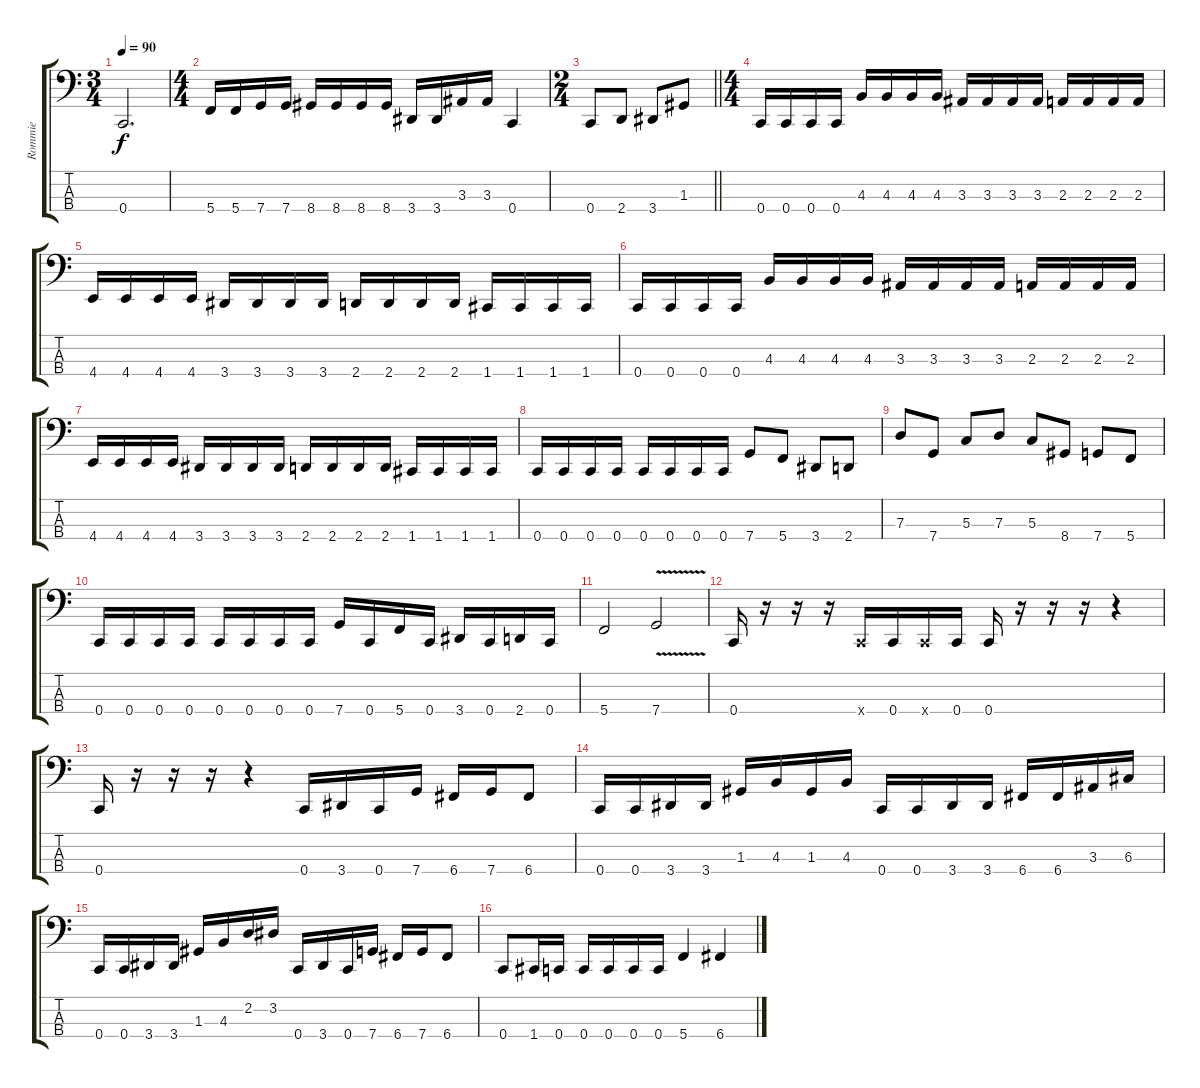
\track ("Rommie" "Rommie") {instrument electricbassfinger}
\staff {score tabs}
\tuning (F2 C2 G1 C1) {hide}
\ts (3 4)
\tempo 90
\clef f4
\ks c
0.4{t}.2{d dy f} |
\ts (4 4)
5.4.16 5.4.16 7.4.16 7.4.16 8.4.16 8.4.16 8.4.16 8.4.16 3.4.16 3.4.16 3.3.16 3.3.16 0.4.4 |
\ts (2 4)
\barLineRight lightlight
0.4.8 2.4.8 3.4.8 1.3.8 |
\ts (4 4)
0.4.16 0.4.16 0.4.16 0.4.16 4.3.16 4.3.16 4.3.16 4.3.16 3.3.16 3.3.16 3.3.16 3.3.16 2.3.16 2.3.16 2.3.16 2.3.16 |
4.4.16 4.4.16 4.4.16 4.4.16 3.4.16 3.4.16 3.4.16 3.4.16 2.4.16 2.4.16 2.4.16 2.4.16 1.4.16 1.4.16 1.4.16 1.4.16 |
0.4.16 0.4.16 0.4.16 0.4.16 4.3.16 4.3.16 4.3.16 4.3.16 3.3.16 3.3.16 3.3.16 3.3.16 2.3.16 2.3.16 2.3.16 2.3.16 |
4.4.16 4.4.16 4.4.16 4.4.16 3.4.16 3.4.16 3.4.16 3.4.16 2.4.16 2.4.16 2.4.16 2.4.16 1.4.16 1.4.16 1.4.16 1.4.16 |
0.4.16 0.4.16 0.4.16 0.4.16 0.4.16 0.4.16 0.4.16 0.4.16 7.4.8 5.4.8 3.4.8 2.4.8 |
7.3.8 7.4.8 5.3.8 7.3.8 5.3.8 8.4.8 7.4.8 5.4.8 |
0.4.16 0.4.16 0.4.16 0.4.16 0.4.16 0.4.16 0.4.16 0.4.16 7.4.16 0.4.16 5.4.16 0.4.16 3.4.16 0.4.16 2.4.16 0.4.16 |
5.4.2 7.4{v}.2 |
0.4.16 r.16 r.16 r.16 0.4{x}.16 0.4.16 0.4{x}.16 0.4.16 0.4.16 r.16 r.16 r.16 r.4 |
0.4.16 r.16 r.16 r.16 r.4 0.4.16 3.4.16 0.4.16 7.4.16 6.4.16 7.4.16 6.4.8 |
0.4.16 0.4.16 3.4.16 3.4.16 1.3.16 4.3.16 1.3.16 4.3.16 0.4.16 0.4.16 3.4.16 3.4.16 6.4.16 6.4.16 3.3.16 6.3.16 |
0.4.16 0.4.16 3.4.16 3.4.16 1.3.16 4.3.16 2.2.16 3.2.16 0.4.16 3.4.16 0.4.16 7.4.16 6.4.16 7.4.16 6.4.8 |
0.4.8 1.4.16 0.4.16 0.4.16 0.4.16 0.4.16 0.4.16 5.4.4 6.4.4
